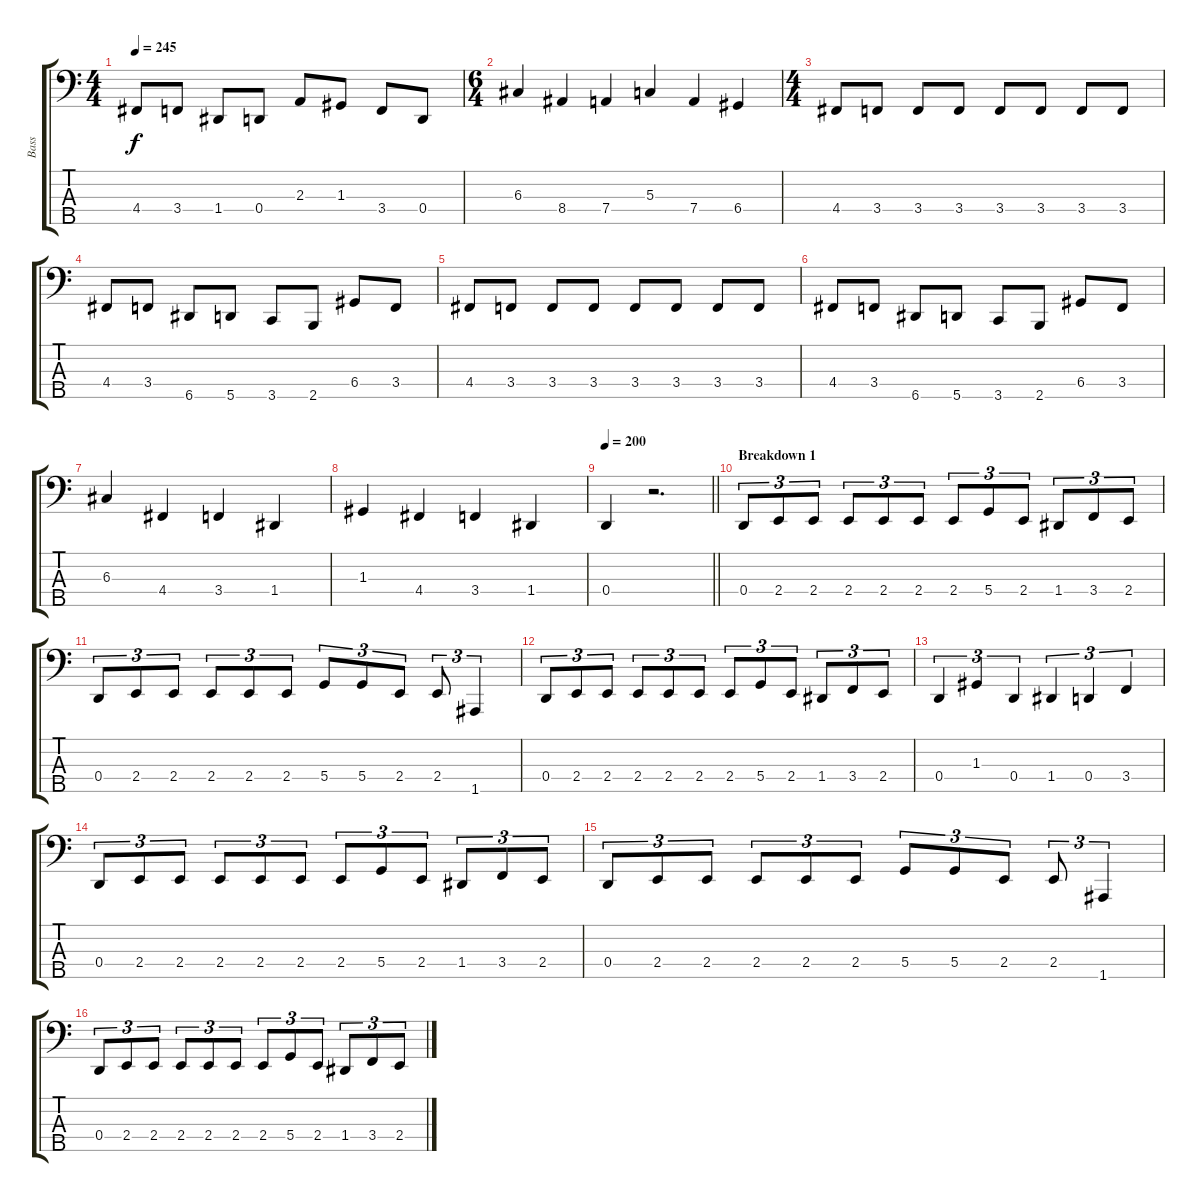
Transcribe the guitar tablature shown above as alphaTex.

\track ("Bass" "Bass") {instrument electricbasspick}
\staff {score tabs}
\tuning (F2 C2 G1 D1 A0) {hide}
\ts (4 4)
\tempo 245
\clef f4
\ks c
4.4.8{dy f} 3.4.8 1.4.8 0.4.8 2.3.8 1.3.8 3.4.8 0.4.8 |
\ts (6 4)
6.3.4 8.4.4 7.4.4 5.3.4 7.4.4 6.4.4 |
\ts (4 4)
4.4.8 3.4.8 3.4.8 3.4.8 3.4.8 3.4.8 3.4.8 3.4.8 |
4.4.8 3.4.8 6.5.8 5.5.8 3.5.8 2.5.8 6.4.8 3.4.8 |
4.4.8 3.4.8 3.4.8 3.4.8 3.4.8 3.4.8 3.4.8 3.4.8 |
4.4.8 3.4.8 6.5.8 5.5.8 3.5.8 2.5.8 6.4.8 3.4.8 |
6.3.4 4.4.4 3.4.4 1.4.4 |
1.3.4 4.4.4 3.4.4 1.4.4 |
\tempo 200
\barLineRight lightlight
0.4.4 r.2{d} |
\section ("" "Breakdown 1")
0.4.8{tu (3 2)} 2.4.8{tu (3 2)} 2.4.8{tu (3 2)} 2.4.8{tu (3 2)} 2.4.8{tu (3 2)} 2.4.8{tu (3 2)} 2.4.8{tu (3 2)} 5.4.8{tu (3 2)} 2.4.8{tu (3 2)} 1.4.8{tu (3 2)} 3.4.8{tu (3 2)} 2.4.8{tu (3 2)} |
0.4.8{tu (3 2)} 2.4.8{tu (3 2)} 2.4.8{tu (3 2)} 2.4.8{tu (3 2)} 2.4.8{tu (3 2)} 2.4.8{tu (3 2)} 5.4.8{tu (3 2)} 5.4.8{tu (3 2)} 2.4.8{tu (3 2)} 2.4.8{tu (3 2)} 1.5.4{tu (3 2)} |
0.4.8{tu (3 2)} 2.4.8{tu (3 2)} 2.4.8{tu (3 2)} 2.4.8{tu (3 2)} 2.4.8{tu (3 2)} 2.4.8{tu (3 2)} 2.4.8{tu (3 2)} 5.4.8{tu (3 2)} 2.4.8{tu (3 2)} 1.4.8{tu (3 2)} 3.4.8{tu (3 2)} 2.4.8{tu (3 2)} |
0.4.4{tu (3 2)} 1.3.4{tu (3 2)} 0.4.4{tu (3 2)} 1.4.4{tu (3 2)} 0.4.4{tu (3 2)} 3.4.4{tu (3 2)} |
0.4.8{tu (3 2)} 2.4.8{tu (3 2)} 2.4.8{tu (3 2)} 2.4.8{tu (3 2)} 2.4.8{tu (3 2)} 2.4.8{tu (3 2)} 2.4.8{tu (3 2)} 5.4.8{tu (3 2)} 2.4.8{tu (3 2)} 1.4.8{tu (3 2)} 3.4.8{tu (3 2)} 2.4.8{tu (3 2)} |
0.4.8{tu (3 2)} 2.4.8{tu (3 2)} 2.4.8{tu (3 2)} 2.4.8{tu (3 2)} 2.4.8{tu (3 2)} 2.4.8{tu (3 2)} 5.4.8{tu (3 2)} 5.4.8{tu (3 2)} 2.4.8{tu (3 2)} 2.4.8{tu (3 2)} 1.5.4{tu (3 2)} |
0.4.8{tu (3 2)} 2.4.8{tu (3 2)} 2.4.8{tu (3 2)} 2.4.8{tu (3 2)} 2.4.8{tu (3 2)} 2.4.8{tu (3 2)} 2.4.8{tu (3 2)} 5.4.8{tu (3 2)} 2.4.8{tu (3 2)} 1.4.8{tu (3 2)} 3.4.8{tu (3 2)} 2.4.8{tu (3 2)}
